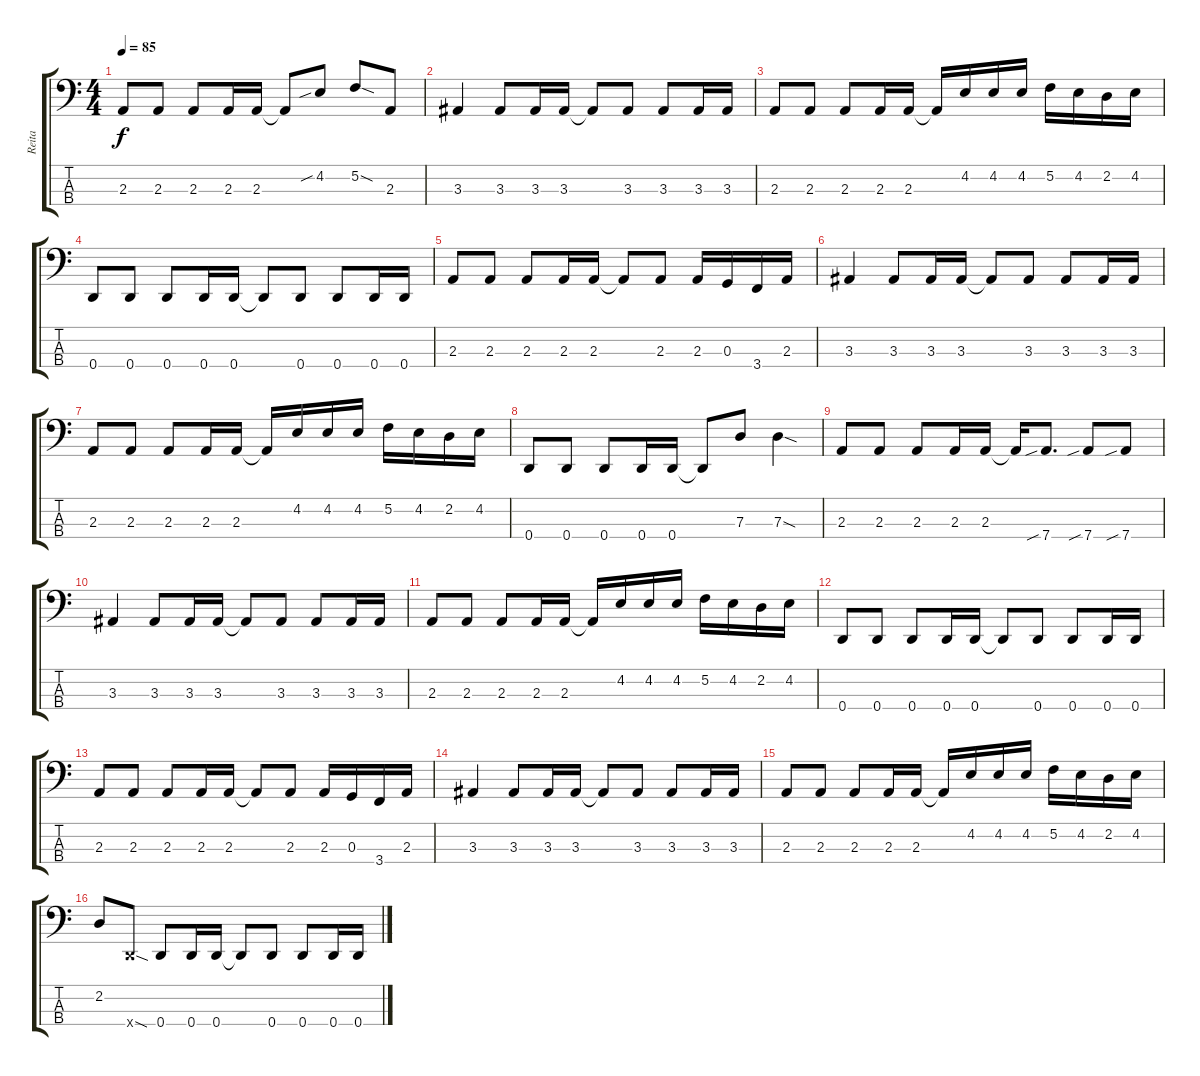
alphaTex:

\track ("Reita" "Reita") {instrument electricbasspick}
\staff {score tabs}
\tuning (F2 C2 G1 D1) {hide}
\ts (4 4)
\tempo 85
\clef f4
\ks c
2.3.8{dy f} 2.3.8 2.3.8 2.3.16 2.3.16 2.3{t}.8 4.2{sib}.8 5.2{sod}.8 2.3.8 |
3.3.4 3.3.8 3.3.16 3.3.16 3.3{t}.8 3.3.8 3.3.8 3.3.16 3.3.16 |
2.3.8 2.3.8 2.3.8 2.3.16 2.3.16 2.3{t}.16 4.2.16 4.2.16 4.2.16 5.2.16 4.2.16 2.2.16 4.2.16 |
0.4.8 0.4.8 0.4.8 0.4.16 0.4.16 0.4{t}.8 0.4.8 0.4.8 0.4.16 0.4.16 |
2.3.8 2.3.8 2.3.8 2.3.16 2.3.16 2.3{t}.8 2.3.8 2.3.16 0.3.16 3.4.16 2.3.16 |
3.3.4 3.3.8 3.3.16 3.3.16 3.3{t}.8 3.3.8 3.3.8 3.3.16 3.3.16 |
2.3.8 2.3.8 2.3.8 2.3.16 2.3.16 2.3{t}.16 4.2.16 4.2.16 4.2.16 5.2.16 4.2.16 2.2.16 4.2.16 |
0.4.8 0.4.8 0.4.8 0.4.16 0.4.16 0.4{t}.8 7.3.8 7.3{sod}.4 |
2.3.8 2.3.8 2.3.8 2.3.16 2.3.16 2.3{t}.16 7.4{sib}.8{d} 7.4{sib}.8 7.4{sib}.8 |
3.3.4 3.3.8 3.3.16 3.3.16 3.3{t}.8 3.3.8 3.3.8 3.3.16 3.3.16 |
2.3.8 2.3.8 2.3.8 2.3.16 2.3.16 2.3{t}.16 4.2.16 4.2.16 4.2.16 5.2.16 4.2.16 2.2.16 4.2.16 |
0.4.8 0.4.8 0.4.8 0.4.16 0.4.16 0.4{t}.8 0.4.8 0.4.8 0.4.16 0.4.16 |
2.3.8 2.3.8 2.3.8 2.3.16 2.3.16 2.3{t}.8 2.3.8 2.3.16 0.3.16 3.4.16 2.3.16 |
3.3.4 3.3.8 3.3.16 3.3.16 3.3{t}.8 3.3.8 3.3.8 3.3.16 3.3.16 |
2.3.8 2.3.8 2.3.8 2.3.16 2.3.16 2.3{t}.16 4.2.16 4.2.16 4.2.16 5.2.16 4.2.16 2.2.16 4.2.16 |
2.2.8 0.4{sod x}.8 0.4.8 0.4.16 0.4.16 0.4{t}.8 0.4.8 0.4.8 0.4.16 0.4.16
